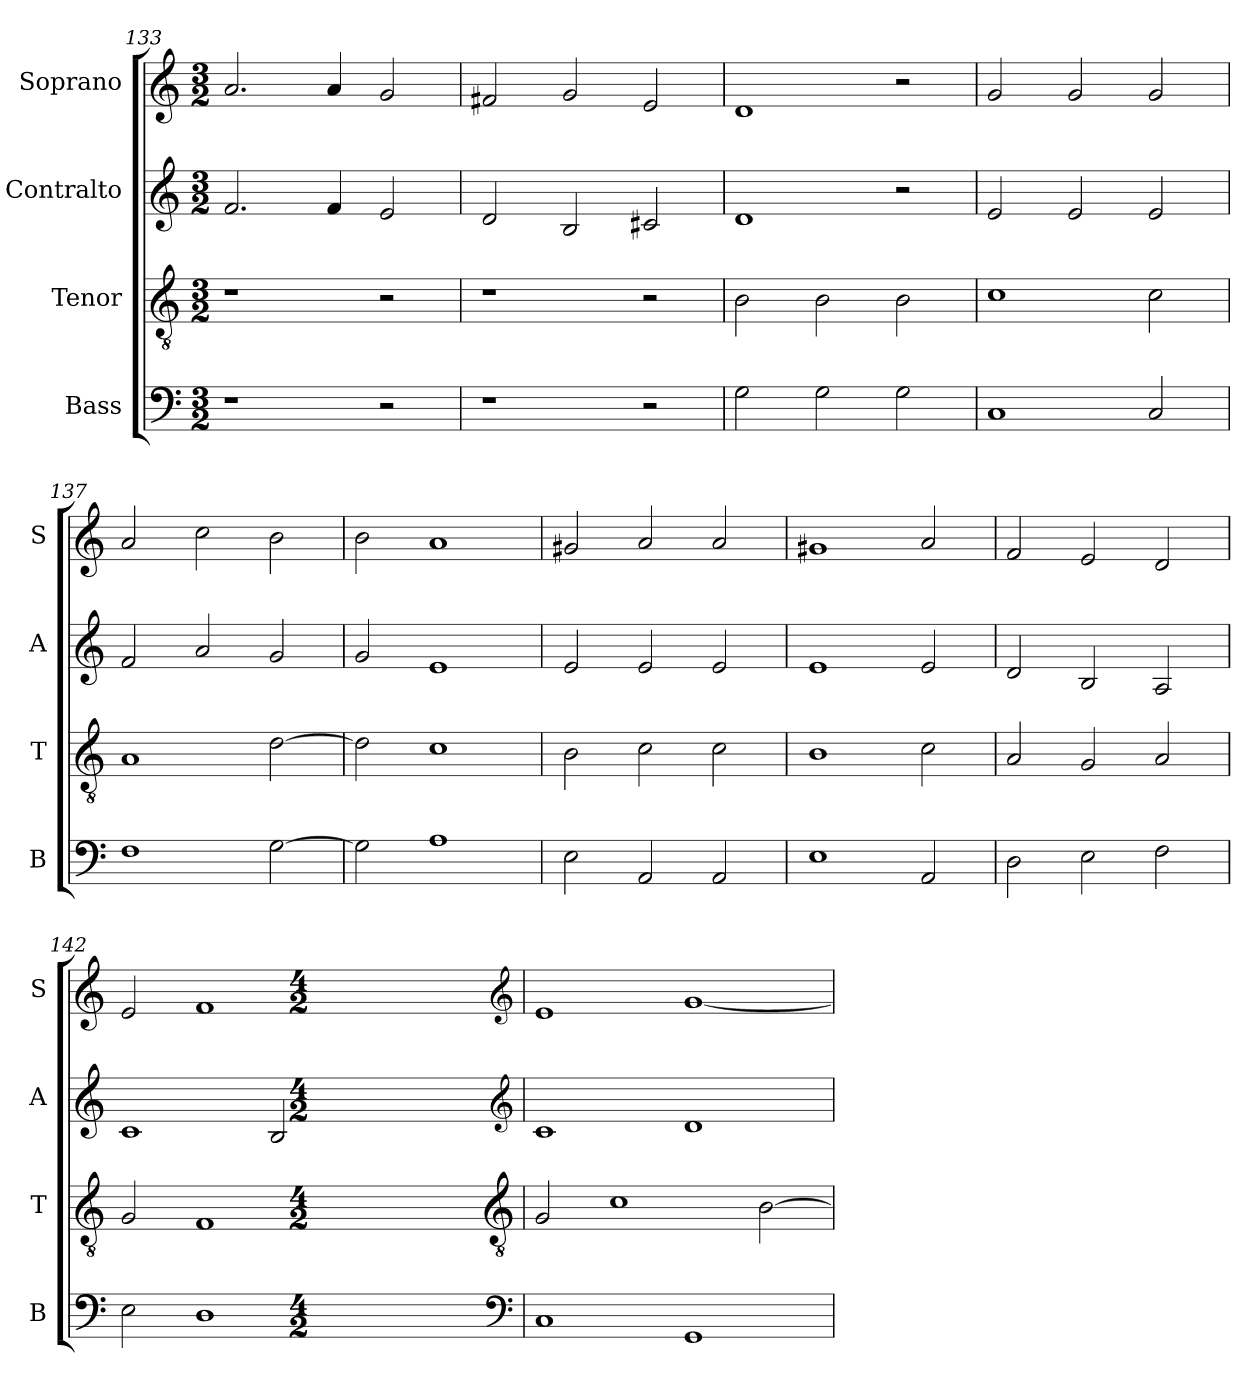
**kern	**kern	**kern	**kern
*part4	*part3	*part2	*part1
*staff4	*staff3	*staff2	*staff1
*I"Bass	*I"Tenor	*I"Contralto	*I"Soprano
*I'B	*I'T	*I'A	*I'S
*clefF4	*clefGv2	*clefG2	*clefG2
*k[]	*k[]	*k[]	*k[]
*E:phr	*E:phr	*E:phr	*E:phr
*M3/2	*M3/2	*M3/2	*M3/2
=133	=133	=133	=133
1r	1r	2.f	2.a
.	.	4f	4a
2r	2r	2e	2g
=134	=134	=134	=134
1r	1r	2d	2f#X
.	.	2B	2g
2r	2r	2c#X	2e
=135	=135	=135	=135
2G	2B	1d	1d
2G	2B	.	.
2G	2B	2r	2r
=136	=136	=136	=136
1C	1c	2e	2g
.	.	2e	2g
2C	2c	2e	2g
=137	=137	=137	=137
1F	1A	2f	2a
.	.	2a	2cc
[2G	[2d	2g	2b
=138	=138	=138	=138
2G]	2d]	2g	2b
1A	1c	1e	1a
=139	=139	=139	=139
2E	2B	2e	2g#X
2AA	2c	2e	2a
2AA	2c	2e	2a
=140	=140	=140	=140
1E	1B	1e	1g#X
2AA	2c	2e	2a
=141	=141	=141	=141
2D	2A	2d	2f
2E	2G	2B	2e
2F	2A	2A	2d
=142	=142	=142	=142
2E	2G	1c	2e
1D	1F	.	1f
.	.	2B	.
*clefF4	*clefGv2	*clefG2	*clefG2
*k[]	*k[]	*k[]	*k[]
*E:phr	*E:phr	*E:phr	*E:phr
*M4/2	*M4/2	*M4/2	*M4/2
=143	=143	=143	=143
1C	2G	1c	1e
.	1c	.	.
1GG	.	1d	[1g
.	[2B	.	.
=	=	=	=
*-	*-	*-	*-
